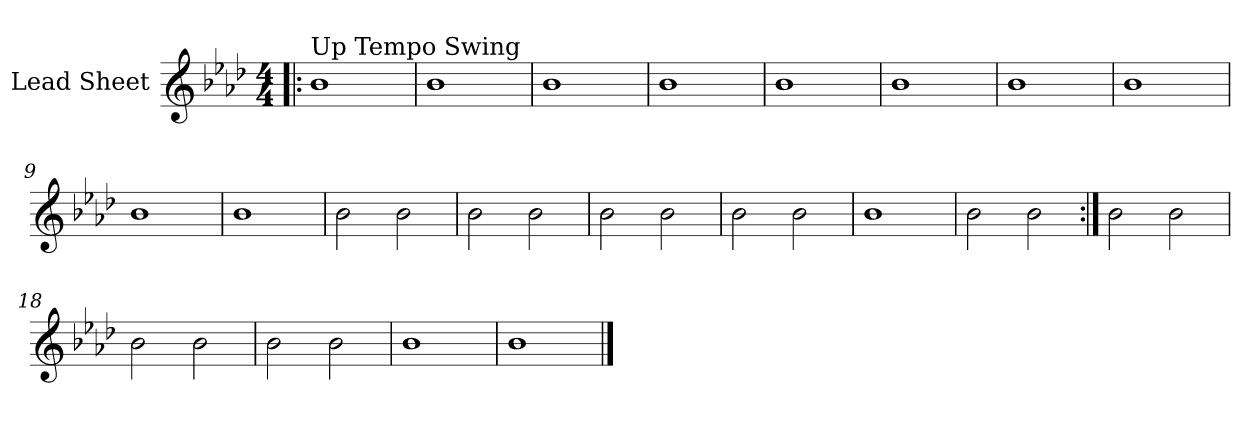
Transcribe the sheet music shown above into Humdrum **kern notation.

**kern
*part1
*staff1
*I"Lead Sheet
*clefG2
*k[b-e-a-d-]
*A-:
*M4/4
=1!|:
!LO:TX:a:t=Up Tempo Swing
1b-
=2
1b-
=3
1b-
=4
1b-
!!LO:LB:g=z
=5
1b-
=6
1b-
=7
1b-
=8
1b-
!!LO:LB:g=z
=9
1b-
=10
1b-
=11
2b-\
2b-\
=12
2b-\
2b-\
!!LO:LB:g=z
=13
2b-\
2b-\
=14
2b-\
2b-\
=15
1b-
=16
2b-\
2b-\
!!LO:LB:g=z
=17:|!
2b-\
2b-\
!!LO:LB:g=z
=18
2b-\
2b-\
=19
2b-\
2b-\
=20
1b-
=21
1b-
==
*-
